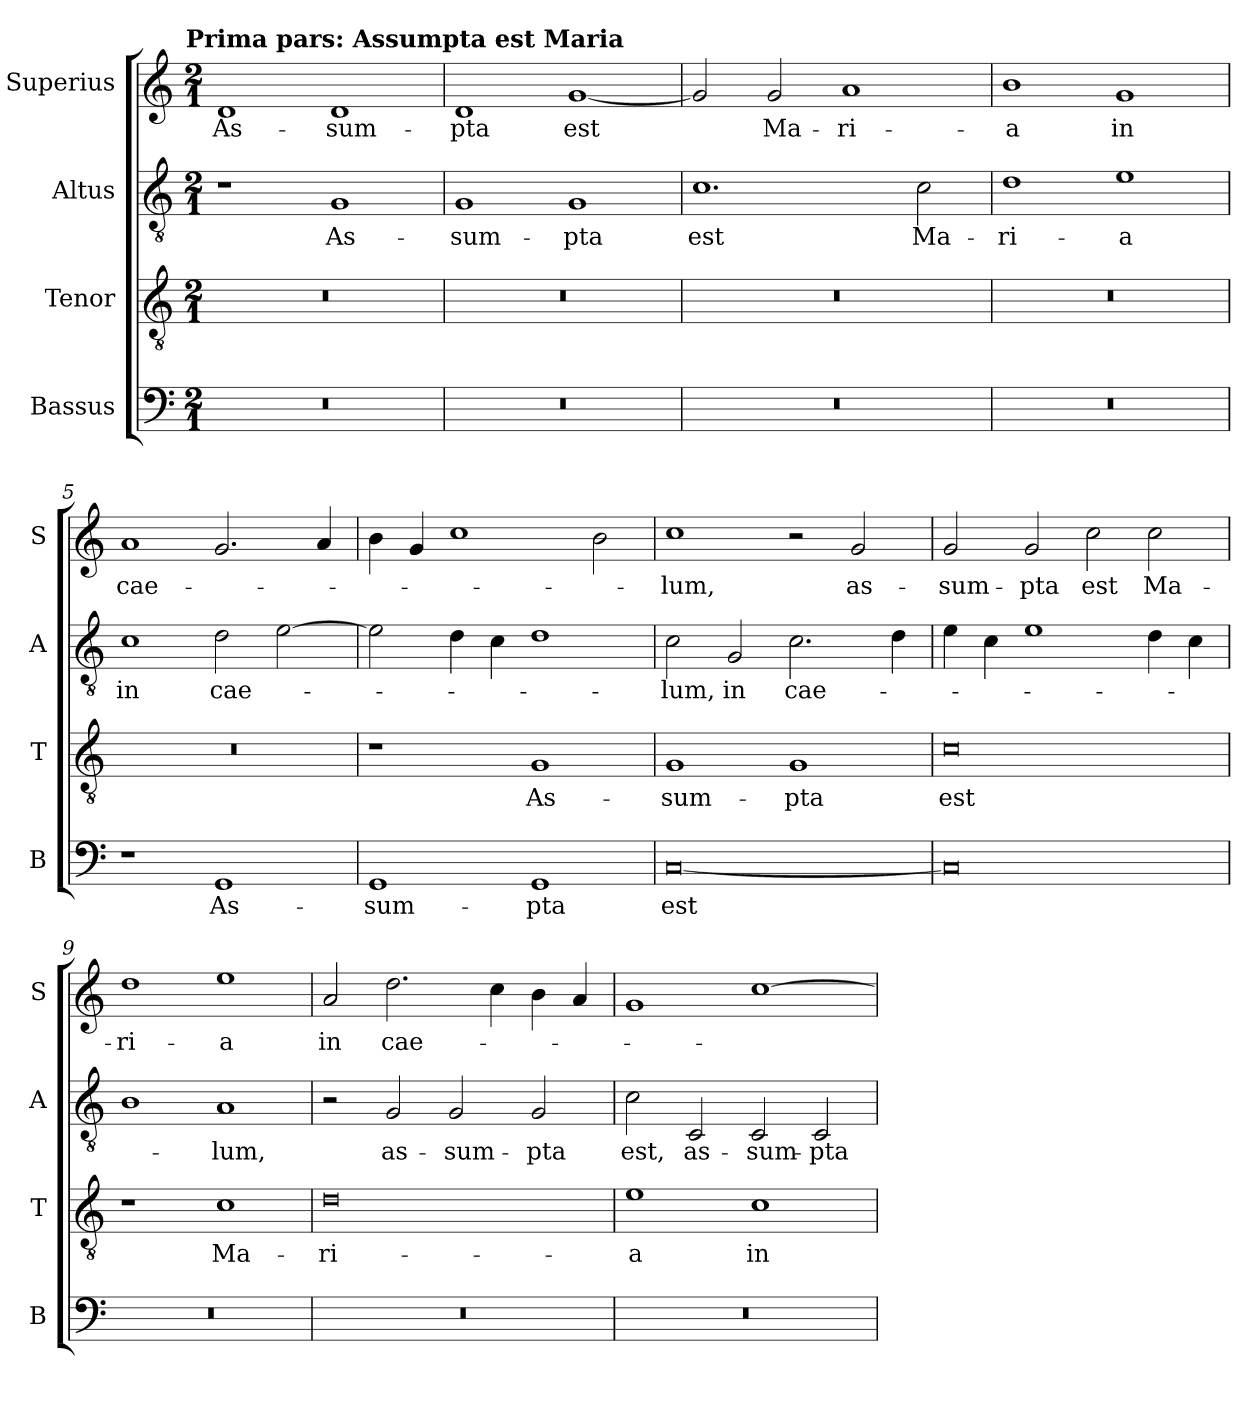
**kern	**text	**kern	**text	**kern	**text	**kern	**text
*part4	*part4	*part3	*part3	*part2	*part2	*part1	*part1
*staff4	*staff4	*staff3	*staff3	*staff2	*staff2	*staff1	*staff1
*I"Bassus	*	*I"Tenor	*	*I"Altus	*	*I"Superius	*
*I'B	*	*I'T	*	*I'A	*	*I'S	*
*clefF4	*	*clefGv2	*	*clefGv2	*	*clefG2	*
*k[]	*	*k[]	*	*k[]	*	*k[]	*
!!LO:TX:omd:t=Prima pars&colon; Assumpta est Maria
*M2/1	*	*M2/1	*	*M2/1	*	*M2/1	*
=1	=1	=1	=1	=1	=1	=1	=1
0r	.	0r	.	1r	.	1d	As-
.	.	.	.	1G	As-	1d	-sum-
=2	=2	=2	=2	=2	=2	=2	=2
0r	.	0r	.	1G	-sum-	1d	-pta
.	.	.	.	1G	-pta	[1g	est
=3	=3	=3	=3	=3	=3	=3	=3
0r	.	0r	.	1.c	est	2g]	.
.	.	.	.	.	.	2g	Ma-
.	.	.	.	.	.	1a	-ri-
.	.	.	.	2c	Ma-	.	.
=4	=4	=4	=4	=4	=4	=4	=4
0r	.	0r	.	1d	-ri-	1b	-a
.	.	.	.	1e	-a	1g	in
=5	=5	=5	=5	=5	=5	=5	=5
1r	.	0r	.	1c	in	1a	cae-
1GG	As-	.	.	2d	cae-	2.g	.
.	.	.	.	[2e	.	.	.
.	.	.	.	.	.	4a	.
=6	=6	=6	=6	=6	=6	=6	=6
1GG	-sum-	1r	.	2e]	.	4b	.
.	.	.	.	.	.	4g	.
.	.	.	.	4d	.	1cc	.
.	.	.	.	4c	.	.	.
1GG	-pta	1G	As-	1d	.	.	.
.	.	.	.	.	.	2b	.
=7	=7	=7	=7	=7	=7	=7	=7
[0C	est	1G	-sum-	2c	-lum,	1cc	-lum,
.	.	.	.	2G	in	.	.
.	.	1G	-pta	2.c	cae-	2r	.
.	.	.	.	.	.	2g	as-
.	.	.	.	4d	.	.	.
=8	=8	=8	=8	=8	=8	=8	=8
0C]	.	0c	est	4e	.	2g	-sum-
.	.	.	.	4c	.	.	.
.	.	.	.	1e	.	2g	-pta
.	.	.	.	.	.	2cc	est
.	.	.	.	4d	.	2cc	Ma-
.	.	.	.	4c	.	.	.
=9	=9	=9	=9	=9	=9	=9	=9
0r	.	1r	.	1B	.	1dd	-ri-
.	.	1c	Ma-	1A	-lum,	1ee	-a
=10	=10	=10	=10	=10	=10	=10	=10
0r	.	0d	-ri-	2r	.	2a	in
.	.	.	.	2G	as-	2.dd	cae-
.	.	.	.	2G	-sum-	.	.
.	.	.	.	.	.	4cc	.
.	.	.	.	2G	-pta	4b	.
.	.	.	.	.	.	4a	.
=11	=11	=11	=11	=11	=11	=11	=11
0r	.	1e	-a	2c	est,	1g	.
.	.	.	.	2C	as-	.	.
.	.	1c	in	2C	-sum-	[1cc	.
.	.	.	.	2C	-pta	.	.
=	=	=	=	=	=	=	=
*-	*-	*-	*-	*-	*-	*-	*-
